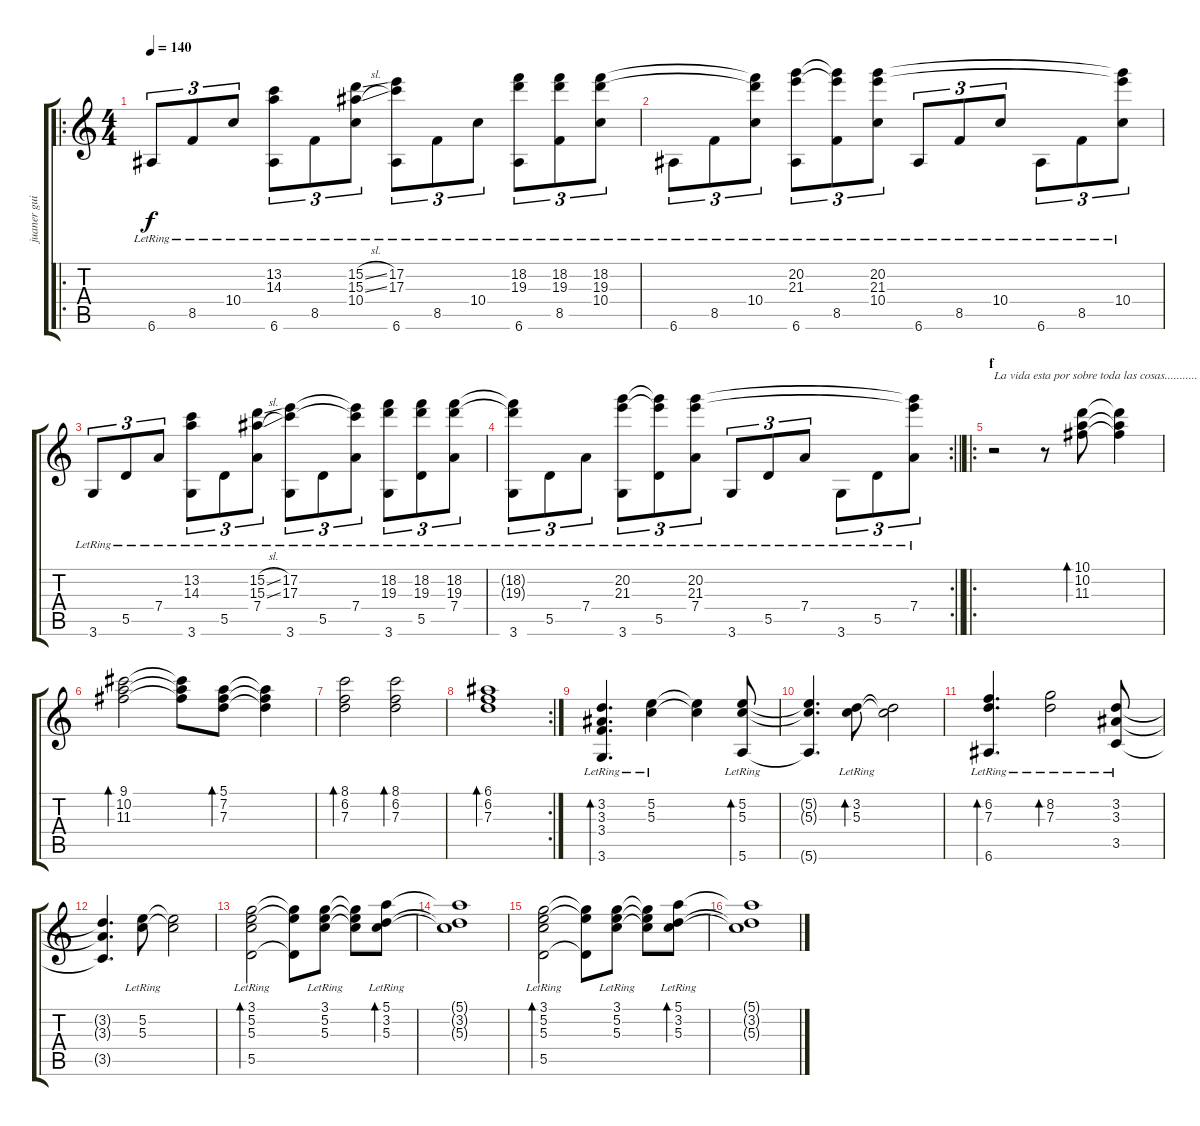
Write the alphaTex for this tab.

\track ("juaner guitar" "juaner gui") {instrument distortionguitar}
\staff {score tabs}
\tuning (E4 B3 G3 D3 A2 E2) {hide}
\ro
\ts (4 4)
\tempo 140
\clef g2
\ks c
6.6{lr}.8{tu (3 2) dy f} 8.5{lr}.8{tu (3 2)} 10.4{lr}.8{tu (3 2)} (13.2{lr} 14.3{lr} 6.6{lr}).8{tu (3 2)} 8.5{lr}.8{tu (3 2)} (15.2{sl lr} 15.3{sl lr} 10.4{lr}).8{tu (3 2)} (17.2{lr} 17.3{lr} 6.6{lr}).8{tu (3 2)} 8.5{lr}.8{tu (3 2)} 10.4{lr}.8{tu (3 2)} (18.2 19.3 6.6{lr}).8{tu (3 2)} (18.2 19.3 8.5{lr}).8{tu (3 2)} (18.2 19.3 10.4{lr}).8{tu (3 2)} |
6.6{lr}.8{tu (3 2)} 8.5{lr}.8{tu (3 2)} (18.2{t} 19.3{t} 10.4{lr}).8{tu (3 2)} (20.2 21.3 6.6{lr}).8{tu (3 2)} (20.2{t} 21.3{t} 8.5{lr}).8{tu (3 2)} (20.2 21.3 10.4{lr}).8{tu (3 2)} 6.6{lr}.8{tu (3 2)} 8.5{lr}.8{tu (3 2)} 10.4{lr}.8{tu (3 2)} 6.6{lr}.8{tu (3 2)} 8.5{lr}.8{tu (3 2)} (20.2{t} 21.3{t} 10.4{lr}).8{tu (3 2)} |
3.6{lr}.8{tu (3 2)} 5.5{lr}.8{tu (3 2)} 7.4{lr}.8{tu (3 2)} (13.2{lr} 14.3{lr} 3.6{lr}).8{tu (3 2)} 5.5{lr}.8{tu (3 2)} (15.2{sl lr} 15.3{sl lr} 7.4{lr}).8{tu (3 2)} (17.2{lr} 17.3{lr} 3.6{lr}).8{tu (3 2)} 5.5{lr}.8{tu (3 2)} (17.2{t} 17.3{t} 7.4{lr}).8{tu (3 2)} (18.2{lr} 19.3{lr} 3.6{lr}).8{tu (3 2)} (18.2{lr} 19.3{lr} 5.5{lr}).8{tu (3 2)} (18.2{lr} 19.3{lr} 7.4{lr}).8{tu (3 2)} |
\rc 2
\barLineRight lightlight
(18.2{t} 19.3{t} 3.6{lr}).8{tu (3 2)} 5.5{lr}.8{tu (3 2)} 7.4{lr}.8{tu (3 2)} (20.2 21.3 3.6{lr}).8{tu (3 2)} (20.2{t} 21.3{t} 5.5{lr}).8{tu (3 2)} (20.2 21.3 7.4{lr}).8{tu (3 2)} 3.6{lr}.8{tu (3 2)} 5.5{lr}.8{tu (3 2)} 7.4{lr}.8{tu (3 2)} 3.6{lr}.8{tu (3 2)} 5.5{lr}.8{tu (3 2)} (20.2{t} 21.3{t} 7.4{lr}).8{tu (3 2)} |
\ro
\section ("" "f")
r.2{txt "La vida esta por sobre toda las cosas..........."} r.8 (10.1 10.2 11.3).8{bd 480} (10.1{t} 10.2{t} 11.3{t}).4 |
(9.1 10.2 11.3).2{bd 480} (9.1{t} 10.2{t} 11.3{t}).8 (5.1 7.2 7.3).8{bd 480} (5.1{t} 7.2{t} 7.3{t}).4 |
(8.1 6.2 7.3).2{bd 480} (8.1 6.2 7.3).2{bd 480} |
\rc 2
(6.1 6.2 7.3).1{bd 480} |
(3.2{lr} 3.3{lr} 3.4{lr} 3.6{lr}).4{d bd 240} (5.2{lr} 5.3{lr}).4 (5.2{t} 5.3{t}).4 (5.2{lr} 5.3{lr} 5.6{lr}).8{bd 240} |
(5.2{t} 5.3{t} 5.6{t}).4{d} (3.2{lr} 5.3{lr}).8{bd 480} (3.2{t} 5.3{t}).2 |
(6.2{lr} 7.3{lr} 6.6{lr}).4{d bd 480} (8.2{lr} 7.3{lr}).2{bd 480} (3.2{lr} 3.3{lr} 3.5{lr}).8 |
(3.2{t} 3.3{t} 3.5{t}).4{d} (5.2{lr} 5.3{lr}).8 (5.2{t} 5.3{t}).2 |
(3.1{lr} 5.2{lr} 5.3{lr} 5.5{lr}).2{bd 480} (3.1{t} 5.2{t} 5.5{t}).8 (3.1{lr} 5.2{lr} 5.3{lr}).8 (3.1{t} 5.2{t} 5.3{t}).8 (5.1{lr} 3.2{lr} 5.3{lr}).8{bd 480} |
(5.1{t} 3.2{t} 5.3{t}).1 |
(3.1{lr} 5.2{lr} 5.3{lr} 5.5{lr}).2{bd 480} (3.1{t} 5.2{t} 5.5{t}).8 (3.1{lr} 5.2{lr} 5.3{lr}).8 (3.1{t} 5.2{t} 5.3{t}).8 (5.1{lr} 3.2{lr} 5.3{lr}).8{bd 480} |
(5.1{t} 3.2{t} 5.3{t}).1
